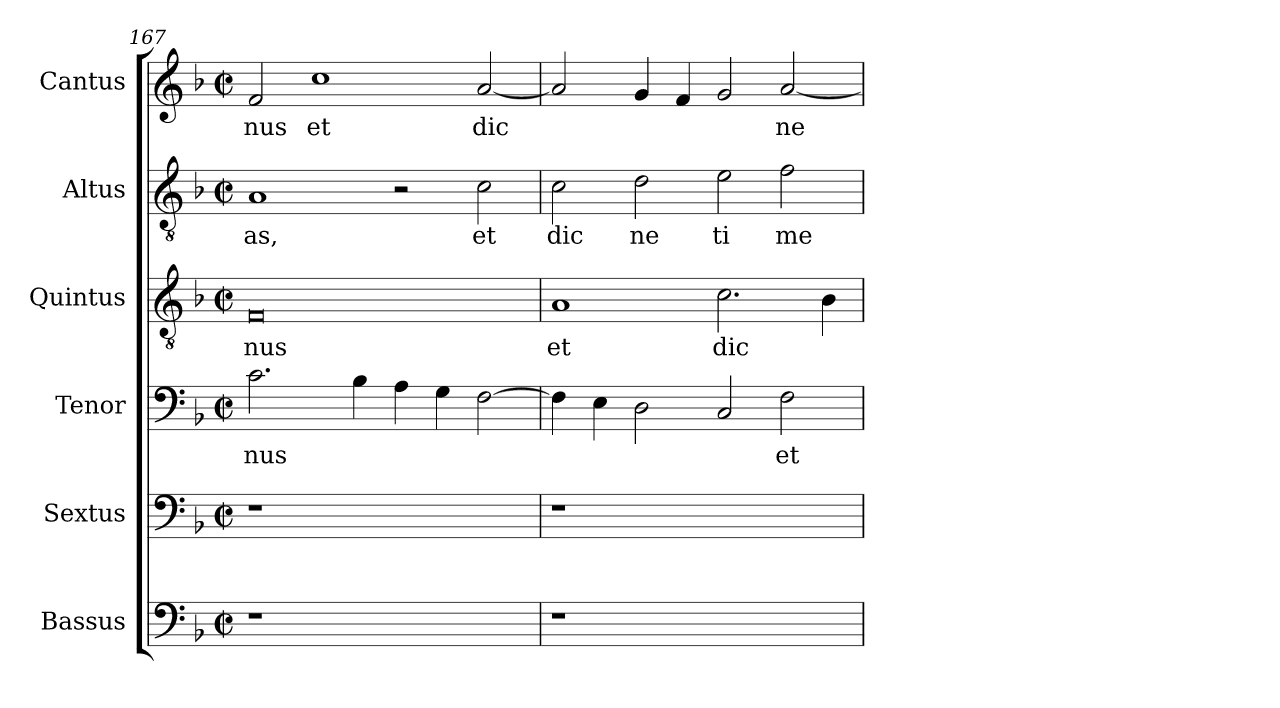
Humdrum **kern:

**kern	**kern	**kern	**text	**kern	**text	**kern	**text	**kern	**text
*part6	*part5	*part4	*part4	*part3	*part3	*part2	*part2	*part1	*part1
*staff6	*staff5	*staff4	*staff4	*staff3	*staff3	*staff2	*staff2	*staff1	*staff1
*I"Bassus	*I"Sextus	*I"Tenor	*	*I"Quintus	*	*I"Altus	*	*I"Cantus	*
*clefF4	*clefF4	*clefF4	*	*clefGv2	*	*clefGv2	*	*clefG2	*
*k[b-]	*k[b-]	*k[b-]	*	*k[b-]	*	*k[b-]	*	*k[b-]	*
*F:	*F:	*F:	*	*F:	*	*F:	*	*F:	*
*M2/2	*M2/2	*M2/2	*	*M2/2	*	*M2/2	*	*M2/2	*
*met(c|)	*met(c|)	*met(c|)	*	*met(c|)	*	*met(c|)	*	*met(c|)	*
=167	=167	=167	=167	=167	=167	=167	=167	=167	=167
!	!	!	!LO:LY:b	!	!LO:LY:b:cj	!	!LO:LY:b:cj	!	!LO:LY:b:cj
1r	1r	2.c\	nus	0F	nus	1A	as,	2f/	nus
!	!	!	!	!	!	!	!	!	!LO:LY:b:cj
.	.	.	.	.	.	.	.	1cc	et
.	.	4B-\	.	.	.	.	.	.	.
1ryy	1ryy	4A\	.	.	.	2r	.	.	.
.	.	4G\	.	.	.	.	.	.	.
!	!	!	!	!	!	!	!LO:LY:b:cj	!	!LO:LY:b
.	.	[>2F\	.	.	.	2c\	et	[>2a/	dic
!!LO:LB:g=z
=168	=168	=168	=168	=168	=168	=168	=168	=168	=168
!	!	!	!	!	!LO:LY:b:cj	!	!LO:LY:b:cj	!	!
1r	1r	4F\]	.	1A	et	2c\	dic	2a/]	.
.	.	4E\	.	.	.	.	.	.	.
!	!	!	!	!	!	!	!LO:LY:b:cj	!	!
.	.	2D\	.	.	.	2d\	ne	4g/	.
.	.	.	.	.	.	.	.	4f/	.
!	!	!	!	!	!LO:LY:b	!	!LO:LY:b:cj	!	!
1ryy	1ryy	2C/	.	2.c\	dic	2e\	ti	2g/	.
!	!	!	!LO:LY:b:cj	!	!	!	!LO:LY:b:cj	!	!LO:LY:b:cj
.	.	2F\	et	.	.	2f\	me	[<2a/	ne
.	.	.	.	4B-\	.	.	.	.	.
=	=	=	=	=	=	=	=	=	=
*-	*-	*-	*-	*-	*-	*-	*-	*-	*-
